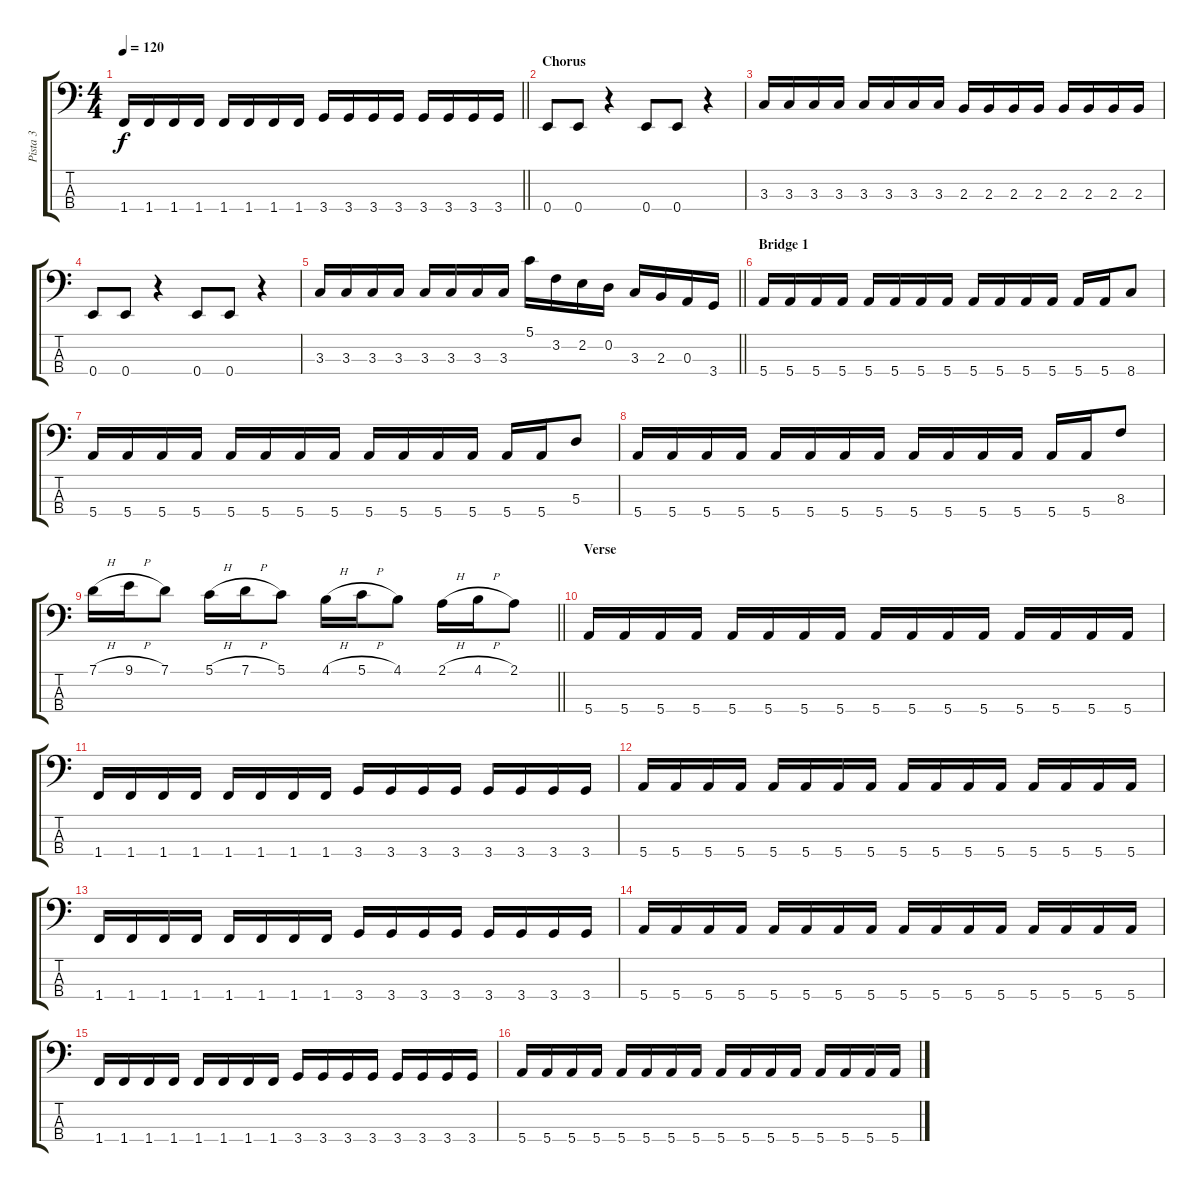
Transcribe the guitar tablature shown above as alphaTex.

\track ("Pista 3" "Pista 3") {instrument electricbasspick}
\staff {score tabs}
\tuning (G2 D2 A1 E1) {hide}
\ts (4 4)
\tempo 120
\clef f4
\barLineRight lightlight
\ks c
1.4.16{dy f} 1.4.16 1.4.16 1.4.16 1.4.16 1.4.16 1.4.16 1.4.16 3.4.16 3.4.16 3.4.16 3.4.16 3.4.16 3.4.16 3.4.16 3.4.16 |
\section ("" "Chorus")
0.4.8 0.4.8 r.4 0.4.8 0.4.8 r.4 |
3.3.16 3.3.16 3.3.16 3.3.16 3.3.16 3.3.16 3.3.16 3.3.16 2.3.16 2.3.16 2.3.16 2.3.16 2.3.16 2.3.16 2.3.16 2.3.16 |
0.4.8 0.4.8 r.4 0.4.8 0.4.8 r.4 |
\barLineRight lightlight
3.3.16 3.3.16 3.3.16 3.3.16 3.3.16 3.3.16 3.3.16 3.3.16 5.1.16 3.2.16 2.2.16 0.2.16 3.3.16 2.3.16 0.3.16 3.4.16 |
\section ("" "Bridge 1")
5.4.16 5.4.16 5.4.16 5.4.16 5.4.16 5.4.16 5.4.16 5.4.16 5.4.16 5.4.16 5.4.16 5.4.16 5.4.16 5.4.16 8.4.8 |
5.4.16 5.4.16 5.4.16 5.4.16 5.4.16 5.4.16 5.4.16 5.4.16 5.4.16 5.4.16 5.4.16 5.4.16 5.4.16 5.4.16 5.3.8 |
5.4.16 5.4.16 5.4.16 5.4.16 5.4.16 5.4.16 5.4.16 5.4.16 5.4.16 5.4.16 5.4.16 5.4.16 5.4.16 5.4.16 8.3.8 |
\barLineRight lightlight
7.1{h}.16 9.1{h}.16 7.1.8 5.1{h}.16 7.1{h}.16 5.1.8 4.1{h}.16 5.1{h}.16 4.1.8 2.1{h}.16 4.1{h}.16 2.1.8 |
\section ("" "Verse")
5.4.16 5.4.16 5.4.16 5.4.16 5.4.16 5.4.16 5.4.16 5.4.16 5.4.16 5.4.16 5.4.16 5.4.16 5.4.16 5.4.16 5.4.16 5.4.16 |
1.4.16 1.4.16 1.4.16 1.4.16 1.4.16 1.4.16 1.4.16 1.4.16 3.4.16 3.4.16 3.4.16 3.4.16 3.4.16 3.4.16 3.4.16 3.4.16 |
5.4.16 5.4.16 5.4.16 5.4.16 5.4.16 5.4.16 5.4.16 5.4.16 5.4.16 5.4.16 5.4.16 5.4.16 5.4.16 5.4.16 5.4.16 5.4.16 |
1.4.16 1.4.16 1.4.16 1.4.16 1.4.16 1.4.16 1.4.16 1.4.16 3.4.16 3.4.16 3.4.16 3.4.16 3.4.16 3.4.16 3.4.16 3.4.16 |
5.4.16 5.4.16 5.4.16 5.4.16 5.4.16 5.4.16 5.4.16 5.4.16 5.4.16 5.4.16 5.4.16 5.4.16 5.4.16 5.4.16 5.4.16 5.4.16 |
1.4.16 1.4.16 1.4.16 1.4.16 1.4.16 1.4.16 1.4.16 1.4.16 3.4.16 3.4.16 3.4.16 3.4.16 3.4.16 3.4.16 3.4.16 3.4.16 |
5.4.16 5.4.16 5.4.16 5.4.16 5.4.16 5.4.16 5.4.16 5.4.16 5.4.16 5.4.16 5.4.16 5.4.16 5.4.16 5.4.16 5.4.16 5.4.16
